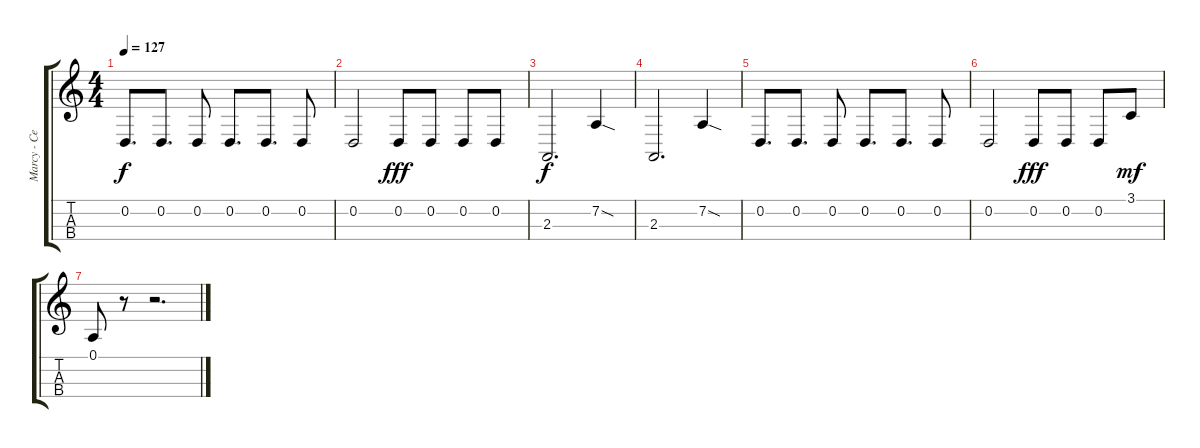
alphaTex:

\track ("Marcy - Cello" "Marcy - Ce") {instrument cello}
\staff {score tabs}
\tuning (A3 D3 G2 C2) {hide}
\ts (4 4)
\tempo 127
\clef g2
\ks c
0.2.8{d dy f} 0.2.8{d} 0.2.8 0.2.8{d} 0.2.8{d} 0.2.8 |
0.2.2 0.2.8{dy fff} 0.2.8 0.2.8 0.2.8 |
2.3.2{d dy f} 7.2{sod}.4 |
2.3.2{d} 7.2{sod}.4 |
0.2.8{d} 0.2.8{d} 0.2.8 0.2.8{d} 0.2.8{d} 0.2.8 |
0.2.2 0.2.8{dy fff} 0.2.8 0.2.8 3.1.8{dy mf} |
0.1.8 r.8 r.2{d}
